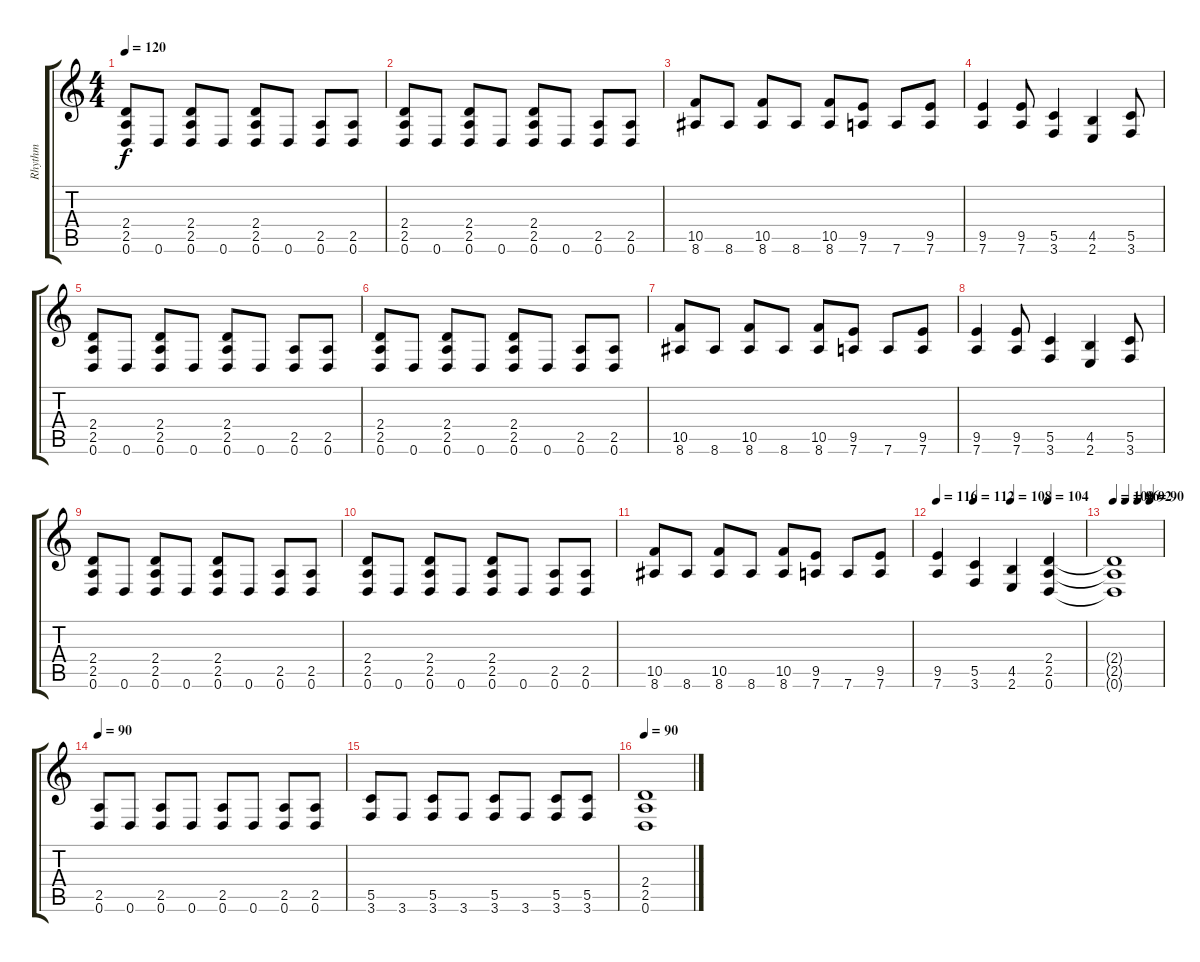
\track ("Rhythm" "Rhythm") {instrument distortionguitar}
\staff {score tabs}
\tuning (D4 A3 F3 C3 G2 D2) {hide}
\ts (4 4)
\tempo 120
\clef g2
\ks c
(2.4 2.5 0.6).8{dy f} 0.6.8 (2.4 2.5 0.6).8 0.6.8 (2.4 2.5 0.6).8 0.6.8 (2.5 0.6).8 (2.5 0.6).8 |
(2.4 2.5 0.6).8 0.6.8 (2.4 2.5 0.6).8 0.6.8 (2.4 2.5 0.6).8 0.6.8 (2.5 0.6).8 (2.5 0.6).8 |
(10.5 8.6).8 8.6.8 (10.5 8.6).8 8.6.8 (10.5 8.6).8 (9.5 7.6).8 7.6.8 (9.5 7.6).8 |
(9.5 7.6).4 (9.5 7.6).8 (5.5 3.6).4 (4.5 2.6).4 (5.5 3.6).8 |
(2.4 2.5 0.6).8 0.6.8 (2.4 2.5 0.6).8 0.6.8 (2.4 2.5 0.6).8 0.6.8 (2.5 0.6).8 (2.5 0.6).8 |
(2.4 2.5 0.6).8 0.6.8 (2.4 2.5 0.6).8 0.6.8 (2.4 2.5 0.6).8 0.6.8 (2.5 0.6).8 (2.5 0.6).8 |
(10.5 8.6).8 8.6.8 (10.5 8.6).8 8.6.8 (10.5 8.6).8 (9.5 7.6).8 7.6.8 (9.5 7.6).8 |
(9.5 7.6).4 (9.5 7.6).8 (5.5 3.6).4 (4.5 2.6).4 (5.5 3.6).8 |
(2.4 2.5 0.6).8 0.6.8 (2.4 2.5 0.6).8 0.6.8 (2.4 2.5 0.6).8 0.6.8 (2.5 0.6).8 (2.5 0.6).8 |
(2.4 2.5 0.6).8 0.6.8 (2.4 2.5 0.6).8 0.6.8 (2.4 2.5 0.6).8 0.6.8 (2.5 0.6).8 (2.5 0.6).8 |
(10.5 8.6).8 8.6.8 (10.5 8.6).8 8.6.8 (10.5 8.6).8 (9.5 7.6).8 7.6.8 (9.5 7.6).8 |
\tempo 116
\tempo (112 0.25)
\tempo (108 0.5)
\tempo (104 0.75)
(9.5 7.6).4 (5.5 3.6).4 (4.5 2.6).4 (2.4 2.5 0.6).4 |
\tempo 100
\tempo (96 0.25)
\tempo (92 0.5)
\tempo (90 0.75)
(2.4{t} 2.5{t} 0.6{t}).1 |
\tempo 90
(2.5 0.6).8 0.6.8 (2.5 0.6).8 0.6.8 (2.5 0.6).8 0.6.8 (2.5 0.6).8 (2.5 0.6).8 |
(5.5 3.6).8 3.6.8 (5.5 3.6).8 3.6.8 (5.5 3.6).8 3.6.8 (5.5 3.6).8 (5.5 3.6).8 |
\tempo 90
(2.4 2.5 0.6).1{volume 11}
